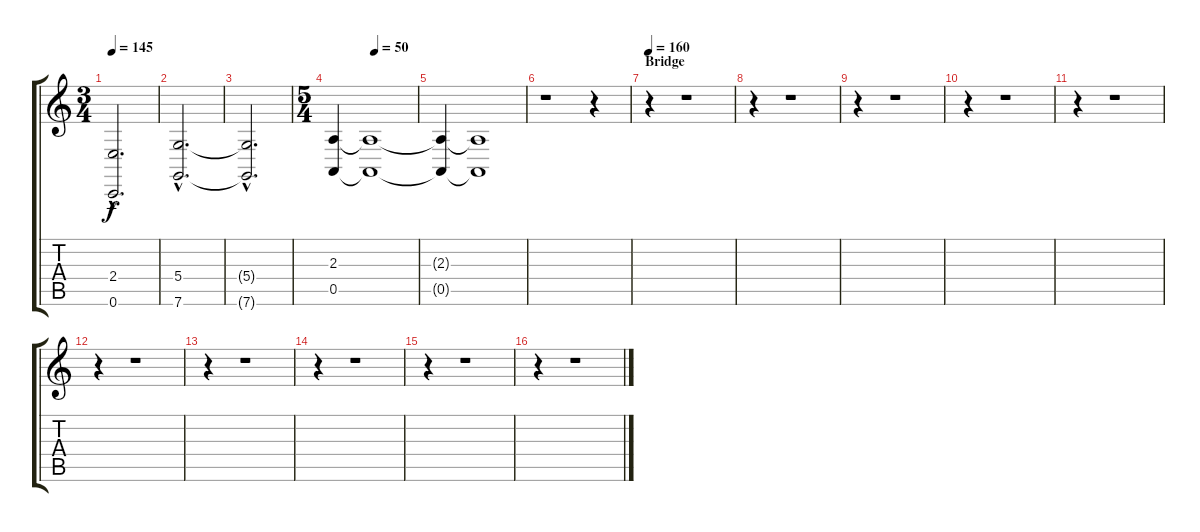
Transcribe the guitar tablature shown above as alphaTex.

\track "" {instrument brightacousticpiano}
\staff {score tabs}
\tuning (E4 B3 G3 D3 A2 C2) {hide}
\ts (3 4)
\tempo 145
\clef g2
\ks c
(2.4{hac t} 0.6{hac t}).2{d dy f} |
(5.4{hac} 7.6{hac}).2{d} |
(5.4{hac t} 7.6{hac t}).2{d} |
\ts (5 4)
\tempo (50 0.5)
(2.3 0.5).4 (2.3{t} 0.5{t}).1 |
(2.3{t} 0.5{t}).4 (2.3{t} 0.5{t}).1 |
r.1 r.4 |
\section ("" "Bridge")
\tempo 160
r.4 r.1 |
r.4 r.1 |
r.4 r.1 |
r.4 r.1 |
r.4 r.1 |
r.4 r.1 |
r.4 r.1 |
r.4 r.1 |
r.4 r.1 |
r.4 r.1
